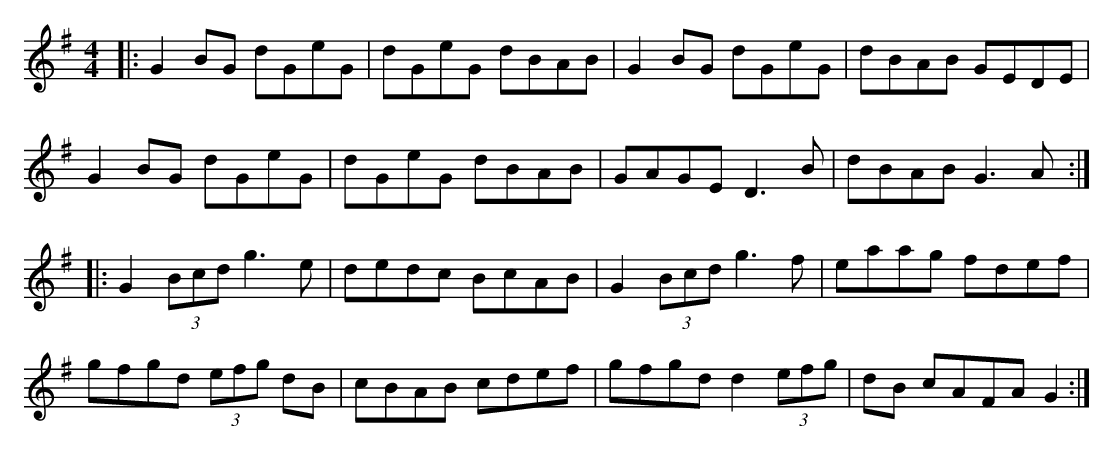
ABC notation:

X:1
M:4/4
K:G
|:G2BG dGeG|dGeG dBAB|G2BG dGeG|dBAB GEDE|
G2BG dGeG|dGeG dBAB|GAGE D3B|dBAB G3A:|
|:G2 (3Bcd g3e|dedc BcAB|G2 (3Bcd g3f|eaag fdef|
gfgd (3efg dB|cBAB cdef|gfgd d2 (3efg|dB cAFA G2:|
